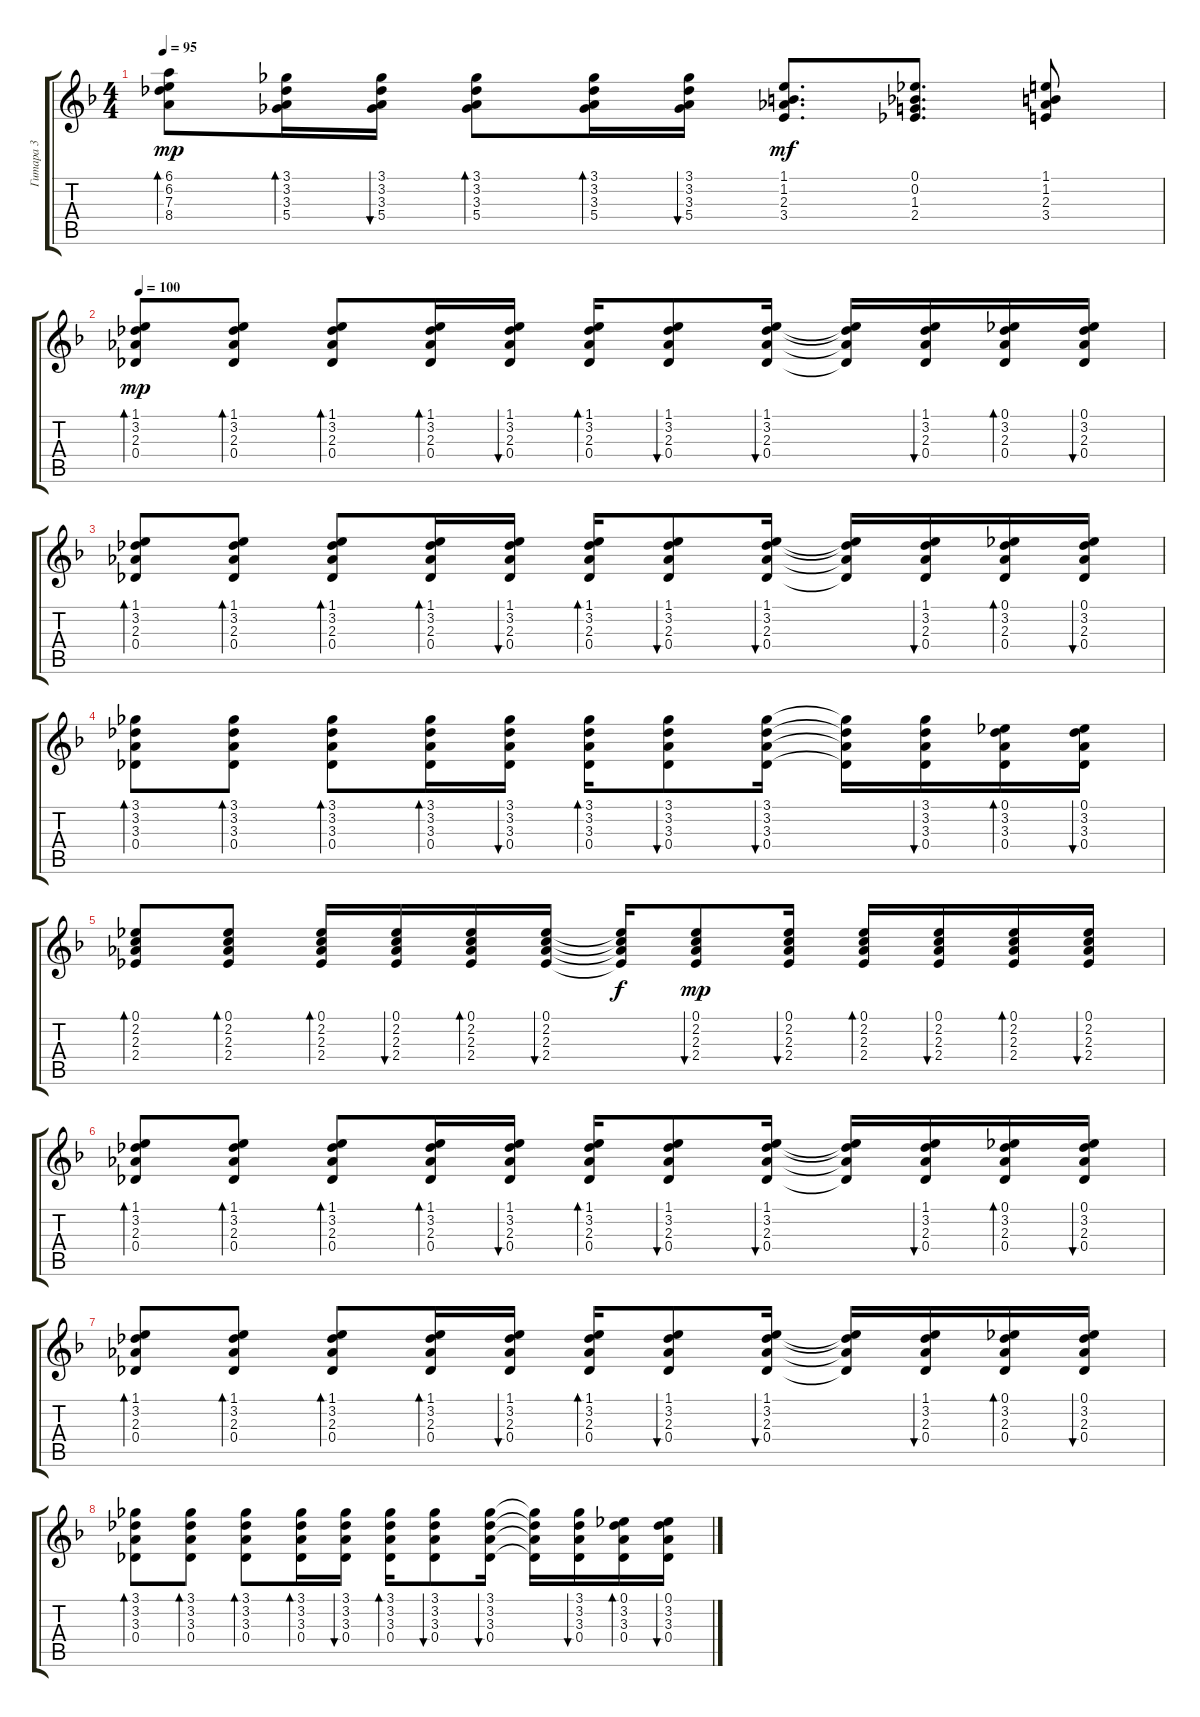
\track ("Гитара 3" "Гитара 3") {instrument acousticguitarsteel}
\staff {score tabs}
\tuning (Eb4 Bb3 Gb3 Db3 Ab2 Eb2) {hide}
\ts (4 4)
\tempo 95
\clef g2
\ks dminor
(6.1 6.2 7.3 8.4).8{bd 60 dy mp} (3.1 3.2 3.3 5.4).16{bd 60} (3.1 3.2 3.3 5.4).16{bu 60} (3.1 3.2 3.3 5.4).8{bd 60} (3.1 3.2 3.3 5.4).16{bd 60} (3.1 3.2 3.3 5.4).16{bu 60} (1.1 1.2 2.3 3.4).8{d dy mf} (0.1 0.2 1.3 2.4).8{d} (1.1 1.2 2.3 3.4).8 |
\tempo 100
(1.1 3.2 2.3 0.4).8{bd 60 dy mp} (1.1 3.2 2.3 0.4).8{bd 60} (1.1 3.2 2.3 0.4).8{bd 60} (1.1 3.2 2.3 0.4).16{bd 60} (1.1 3.2 2.3 0.4).16{bu 60} (1.1 3.2 2.3 0.4).16{bd 60} (1.1 3.2 2.3 0.4).8{bu 60} (1.1 3.2 2.3 0.4).16{bu 60} (1.1{t} 3.2{t} 2.3{t} 0.4{t}).16 (1.1 3.2 2.3 0.4).16{bu 60} (0.1 3.2 2.3 0.4).16{bd 60} (0.1 3.2 2.3 0.4).16{bu 60} |
(1.1 3.2 2.3 0.4).8{bd 60} (1.1 3.2 2.3 0.4).8{bd 60} (1.1 3.2 2.3 0.4).8{bd 60} (1.1 3.2 2.3 0.4).16{bd 60} (1.1 3.2 2.3 0.4).16{bu 60} (1.1 3.2 2.3 0.4).16{bd 60} (1.1 3.2 2.3 0.4).8{bu 60} (1.1 3.2 2.3 0.4).16{bu 60} (1.1{t} 3.2{t} 2.3{t} 0.4{t}).16 (1.1 3.2 2.3 0.4).16{bu 60} (0.1 3.2 2.3 0.4).16{bd 60} (0.1 3.2 2.3 0.4).16{bu 60} |
(3.1 3.2 3.3 0.4).8{bd 60} (3.1 3.2 3.3 0.4).8{bd 60} (3.1 3.2 3.3 0.4).8{bd 60} (3.1 3.2 3.3 0.4).16{bd 60} (3.1 3.2 3.3 0.4).16{bu 60} (3.1 3.2 3.3 0.4).16{bd 60} (3.1 3.2 3.3 0.4).8{bu 60} (3.1 3.2 3.3 0.4).16{bu 60} (3.1{t} 3.2{t} 3.3{t} 0.4{t}).16 (3.1 3.2 3.3 0.4).16{bu 60} (0.1 3.2 3.3 0.4).16{bd 60} (0.1 3.2 3.3 0.4).16{bu 60} |
(0.1 2.2 2.3 2.4).8{bd 60} (0.1 2.2 2.3 2.4).8{bd 60} (0.1 2.2 2.3 2.4).16{bd 60} (0.1 2.2 2.3 2.4).16{bu 60} (0.1 2.2 2.3 2.4).16{bd 60} (0.1 2.2 2.3 2.4).16{bu 60} (0.1{t} 2.2{t} 2.3{t} 2.4{t}).16{dy f} (0.1 2.2 2.3 2.4).8{bu 60 dy mp} (0.1 2.2 2.3 2.4).16{bu 60} (0.1 2.2 2.3 2.4).16{bd 60} (0.1 2.2 2.3 2.4).16{bu 60} (0.1 2.2 2.3 2.4).16{bd 60} (0.1 2.2 2.3 2.4).16{bu 60} |
(1.1 3.2 2.3 0.4).8{bd 60} (1.1 3.2 2.3 0.4).8{bd 60} (1.1 3.2 2.3 0.4).8{bd 60} (1.1 3.2 2.3 0.4).16{bd 60} (1.1 3.2 2.3 0.4).16{bu 60} (1.1 3.2 2.3 0.4).16{bd 60} (1.1 3.2 2.3 0.4).8{bu 60} (1.1 3.2 2.3 0.4).16{bu 60} (1.1{t} 3.2{t} 2.3{t} 0.4{t}).16 (1.1 3.2 2.3 0.4).16{bu 60} (0.1 3.2 2.3 0.4).16{bd 60} (0.1 3.2 2.3 0.4).16{bu 60} |
(1.1 3.2 2.3 0.4).8{bd 60} (1.1 3.2 2.3 0.4).8{bd 60} (1.1 3.2 2.3 0.4).8{bd 60} (1.1 3.2 2.3 0.4).16{bd 60} (1.1 3.2 2.3 0.4).16{bu 60} (1.1 3.2 2.3 0.4).16{bd 60} (1.1 3.2 2.3 0.4).8{bu 60} (1.1 3.2 2.3 0.4).16{bu 60} (1.1{t} 3.2{t} 2.3{t} 0.4{t}).16 (1.1 3.2 2.3 0.4).16{bu 60} (0.1 3.2 2.3 0.4).16{bd 60} (0.1 3.2 2.3 0.4).16{bu 60} |
(3.1 3.2 3.3 0.4).8{bd 60} (3.1 3.2 3.3 0.4).8{bd 60} (3.1 3.2 3.3 0.4).8{bd 60} (3.1 3.2 3.3 0.4).16{bd 60} (3.1 3.2 3.3 0.4).16{bu 60} (3.1 3.2 3.3 0.4).16{bd 60} (3.1 3.2 3.3 0.4).8{bu 60} (3.1 3.2 3.3 0.4).16{bu 60} (3.1{t} 3.2{t} 3.3{t} 0.4{t}).16 (3.1 3.2 3.3 0.4).16{bu 60} (0.1 3.2 3.3 0.4).16{bd 60} (0.1 3.2 3.3 0.4).16{bu 60}
